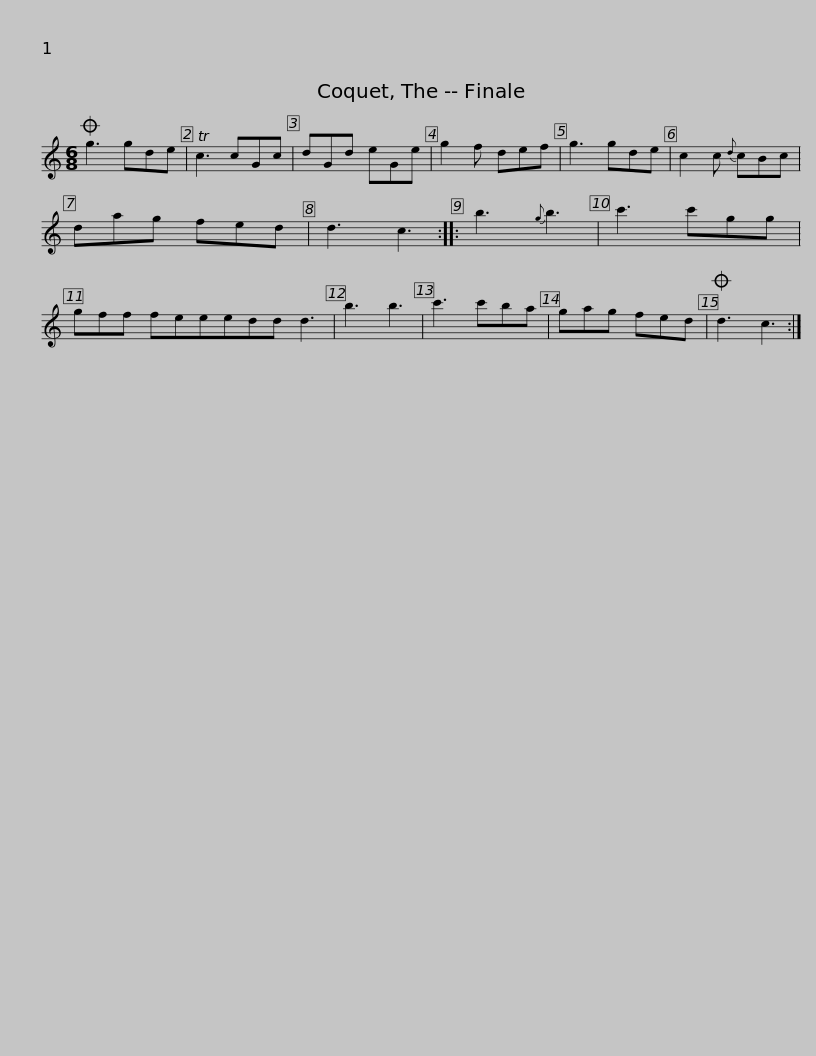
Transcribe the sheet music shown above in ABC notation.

X:1
L:1/8
M:6/8
I:linebreak $
K:C
V:1 treble
V:1
O g3 gde | Tc3 cGc | dGd eGe | g2 f def | g3 gde | %5
 c2 c{d} cBc | dag fed | d3 c3 ::$ b3{g} b3 | c'3 c'gg | %10
 gff feeedd d3 | b3 b3 | c'3 c'ba | gag fed |O d3 c3 :| %15
